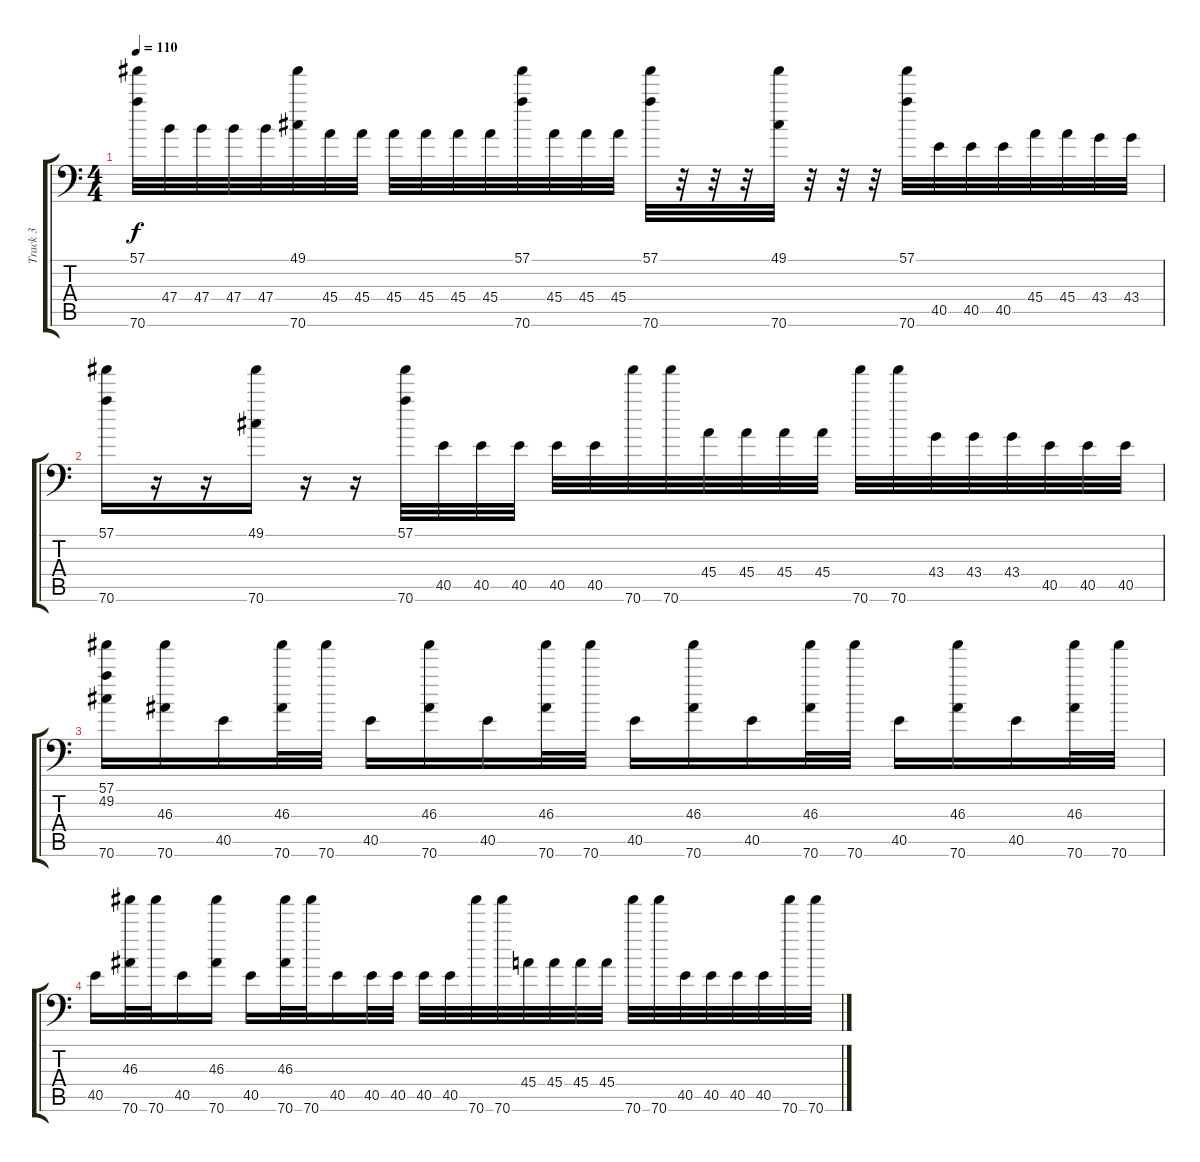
\track ("Track 3" "Track 3") {instrument acousticgrandpiano}
\staff {score tabs}
\tuning (C-1 C-1 C-1 C-1 C-1 C-1) {hide}
\ts (4 4)
\tempo 110
\clef f4
\ks c
(57.1 70.6).32{dy f} 47.4.32 47.4.32 47.4.32 47.4.32 (49.1 70.6).32 45.4.32 45.4.32 45.4.32 45.4.32 45.4.32 45.4.32 (57.1 70.6).32 45.4.32 45.4.32 45.4.32 (57.1 70.6).32 r.32 r.32 r.32 (49.1 70.6).32 r.32 r.32 r.32 (57.1 70.6).32 40.5.32 40.5.32 40.5.32 45.4.32 45.4.32 43.4.32 43.4.32 |
(57.1 70.6).16 r.16 r.16 (49.1 70.6).16 r.16 r.16 (57.1 70.6).32 40.5.32 40.5.32 40.5.32 40.5.32 40.5.32 70.6.32 70.6.32 45.4.32 45.4.32 45.4.32 45.4.32 70.6.32 70.6.32 43.4.32 43.4.32 43.4.32 40.5.32 40.5.32 40.5.32 |
(57.1 49.2 70.6).16 (46.3 70.6).16 40.5.16 (46.3 70.6).32 70.6.32 40.5.16 (46.3 70.6).16 40.5.16 (46.3 70.6).32 70.6.32 40.5.16 (46.3 70.6).16 40.5.16 (46.3 70.6).32 70.6.32 40.5.16 (46.3 70.6).16 40.5.16 (46.3 70.6).32 70.6.32 |
40.5.16 (46.3 70.6).32 70.6.32 40.5.16 (46.3 70.6).16 40.5.16 (46.3 70.6).32 70.6.32 40.5.16 40.5.32 40.5.32 40.5.32 40.5.32 70.6.32 70.6.32 45.4.32 45.4.32 45.4.32 45.4.32 70.6.32 70.6.32 40.5.32 40.5.32 40.5.32 40.5.32 70.6.32 70.6.32
